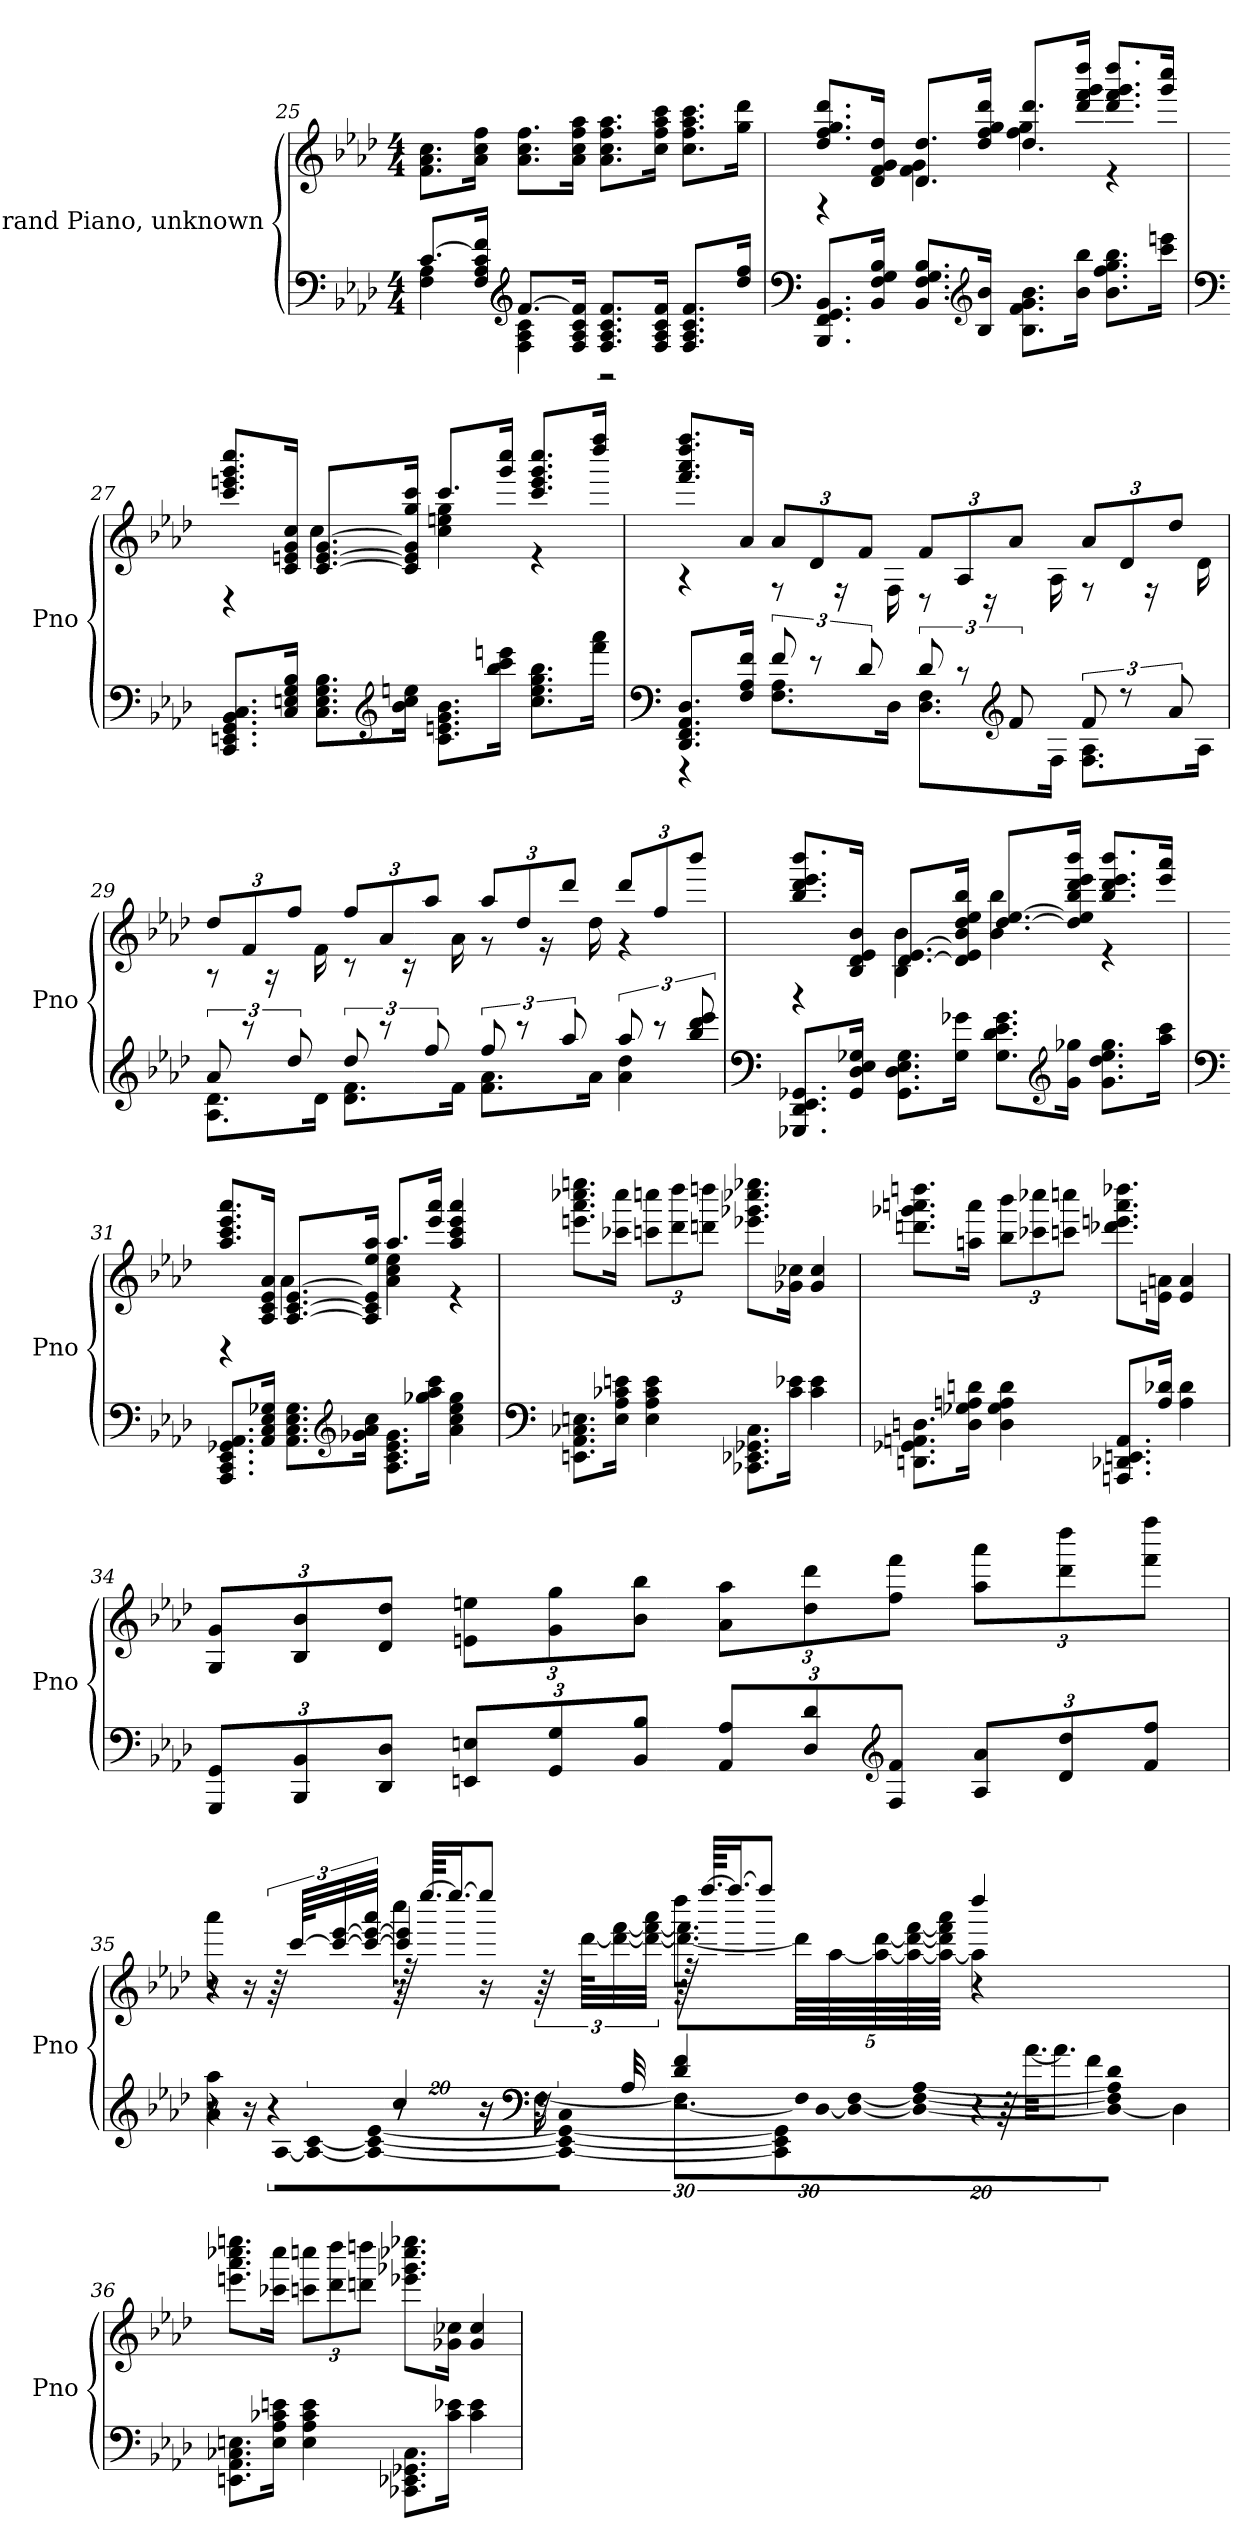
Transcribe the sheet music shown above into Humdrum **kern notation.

**kern	**kern
*part1	*part1
*staff2	*staff1
*I"Grand Piano, unknown	*
*I'Pno	*
!!LO:LB:g=z
*clefF4	*clefG2
*k[b-e-a-d-]	*k[b-e-a-d-]
*M4/4	*M4/4
=25	=25
*^	*
[8.c/L	4F\ 4A-\	8.f\ 8.a-\ 8.cc\L
16F/ 16A-/ 16c/] 16f/Jk	.	16a-\ 16cc\ 16ff\Jk
*clefG2	*	*
[8.f/L	4F\ 4A-\ 4c\	8.a-\ 8.cc\ 8.ff\L
16F/ 16A-/ 16c/ 16f/]Jk	.	16a-\ 16cc\ 16ff\ 16aa-\Jk
8.F/ 8.A-/ 8.c/ 8.f/L	2r	8.a-\ 8.cc\ 8.ff\ 8.aa-\L
16F/ 16A-/ 16c/ 16f/Jk	.	16cc\ 16ff\ 16aa-\ 16ccc\Jk
8.F/ 8.A-/ 8.c/ 8.f/L	.	8.cc\ 8.ff\ 8.aa-\ 8.ccc\L
16dd-/ 16ff/Jk	.	16gg\ 16ddd-\Jk
*v	*v	*
=26	=26
*clefF4	*
*	*^
8.BBB-/ 8.FF/ 8.GG/ 8.BB-/L	8.dd-/ 8.ff/ 8.gg/ 8.ddd-/L	4r
16BB-/ 16F/ 16G/ 16B-/Jk	16d-/ 16f/ 16g/ 16dd-/Jk	.
8.BB-/ 8.F/ 8.G/ 8.B-/L	8.d-/ 8.dd-/L	4f\ 4g\
*clefG2	*	*
16B-/ 16b-/Jk	16dd-/ 16ff/ 16gg/ 16ddd-/Jk	.
8.B-\ 8.f\ 8.g\ 8.b-\L	8.dd-/ 8.ddd-/L	4ff\ 4gg\
16b-\ 16bb-\Jk	16ddd-/ 16fff/ 16ggg/ 16dddd-/Jk	.
8.b-\ 8.ff\ 8.gg\ 8.bb-\L	8.ddd-/ 8.fff/ 8.ggg/ 8.dddd-/L	4r
16ccc\ 16eeen\Jk	16ggg/ 16cccc/Jk	.
!!LO:PB:g=z	!!
=27	=27	=27
*clefF4	*	*
8.CC/ 8.EEn/ 8.GG/ 8.BB-/ 8.C/L	8.ccc/ 8.eeen/ 8.ggg/ 8.cccc/L	4r
16C/ 16En/ 16G/ 16B-/Jk	16c/ 16en/ 16g/ 16cc/Jk	.
8.C\ 8.E\ 8.G\ 8.B-\L	[8.c/ [8.e/ [8.g/L	4cc\
*clefG2	*	*
16b-\ 16cc\ 16een\Jk	16c/] 16e/] 16g/] 16gg/ 16ccc/Jk	.
8.c\ 8.en\ 8.g\ 8.b-\L	8.ccc/L	4cc\ 4een\ 4gg\
16bb-\ 16ccc\ 16eeen\Jk	16ggg/ 16cccc/Jk	.
8.cc\ 8.ee\ 8.gg\ 8.bb-\L	8.ccc/ 8.eee/ 8.ggg/ 8.cccc/L	4r
16fff\ 16aaa-\Jk	16dddd-/ 16ffff/Jk	.
=28	=28	=28
*clefF4	*	*
*^	*	*
8.DD-/ 8.FF/ 8.AA-/ 8.D-/L	4r	8.fff/ 8.aaa-/ 8.dddd-/ 8.ffff/L	4r
16F/ 16A-/ 16f/Jk	.	16a-/Jk	.
*	*	*Xbrackettup	*
12f/	8.F\ 8.A-\L	12a-/L	8r
12r	.	12d-/	.
.	.	.	16r
12d-/	.	12f/J	.
.	16D-\Jk	.	16F\
12d-/	8.D-\ 8.F\L	12f/L	8r
12r	.	12A-/	.
.	.	.	16r
*clefG2	*	*	*
12f/	.	12a-/J	.
.	16F\Jk	.	16A-\
12f/	8.F\ 8.A-\L	12a-/L	8r
12r	.	12d-/	.
.	.	.	16r
12a-/	.	12dd-/J	.
.	16A-\Jk	.	16d-\
!!LO:LB:g=z	!!
=29	=29	=29	=29
12a-/	8.A-\ 8.d-\L	12dd-/L	8r
12r	.	12f/	.
.	.	.	16r
12dd-/	.	12ff/J	.
.	16d-\Jk	.	16f\
12dd-/	8.d-\ 8.f\L	12ff/L	8r
12r	.	12a-/	.
.	.	.	16r
12ff/	.	12aa-/J	.
.	16f\Jk	.	16a-\
12ff/	8.f\ 8.a-\L	12aa-/L	8r
12r	.	12dd-/	.
.	.	.	16r
12aa-/	.	12ddd-/J	.
.	16a-\Jk	.	16dd-\
12aa-/	4a-\ 4dd-\	12ddd-/L	4r
12r	.	12ff/	.
12bb-/ 12ddd-/ 12eee-/	.	12bbb-/J	.
*v	*v	*	*
=30	=30	=30
*clefF4	*	*
8.GGG-X/ 8.DD-/ 8.EE-/ 8.GG-X/L	8.bb-/ 8.ddd-/ 8.eee-/ 8.bbb-/L	4r
16GG-/ 16D-/ 16E-/ 16G-X/Jk	16B-/ 16d-/ 16e-/ 16b-/Jk	.
8.GG-\ 8.D-\ 8.E-\ 8.G-\L	[8.d-/ [8.e-/L	4B-\ 4b-\
16G-\ 16g-X\Jk	16d-/] 16e-/] 16b-/ 16dd-/ 16ee-/ 16bb-/Jk	.
8.G-\ 8.d-\ 8.e-\ 8.g-\L	[8.dd-/ [8.ee-/L	4b-\ 4bb-\
*clefG2	*	*
16g-\ 16gg-X\Jk	16dd-/] 16ee-/] 16bb-/ 16ddd-/ 16eee-/ 16bbb-/Jk	.
8.g-\ 8.dd-\ 8.ee-\ 8.gg-\L	8.bb-/ 8.ddd-/ 8.eee-/ 8.bbb-/L	4r
16aa-\ 16ccc\Jk	16eee-/ 16aaa-/Jk	.
!!LO:LB:g=z	!!
=31	=31	=31
*clefF4	*	*
8.AAA-/ 8.CC/ 8.EE-/ 8.GG-X/ 8.AA-/L	8.aa-/ 8.ccc/ 8.eee-/ 8.aaa-/L	4r
16AA-/ 16C/ 16E-/ 16G-X/Jk	16A-/ 16c/ 16e-/ 16a-/Jk	.
8.AA-\ 8.C\ 8.E-\ 8.G-\L	[8.A-/ [8.c/ [8.e-/L	4a-\
*clefG2	*	*
16g-X\ 16a-\ 16cc\Jk	16A-/] 16c/] 16e-/] 16ee-/ 16aa-/Jk	.
8.A-\ 8.c\ 8.e-\ 8.g-\L	8.aa-/L	4a-\ 4cc\ 4ee-\
16gg-X\ 16aa-\ 16ccc\Jk	16eee-/ 16aaa-/Jk	.
4a-\ 4cc\ 4ee-\ 4gg-\	4aa-/ 4ccc/ 4eee-/ 4aaa-/	4r
*	*v	*v
=32	=32
*clefF4	*
8.EEn\ 8.AA-\ 8.C-X\ 8.En\L	8.eeen\ 8.aaa-\ 8.cccc-X\ 8.eeeen\L
16E\ 16A-\ 16c-X\ 16en\Jk	16ccc-X\ 16cccc-\Jk
4E\ 4A-\ 4c-\ 4e\	12cccn\ 12ccccn\L
.	12ddd-\ 12dddd-\
.	12dddn\ 12ddddn\J
8.CC-X\ 8.EE-X\ 8.GG-X\ 8.C-\L	8.eee-X\ 8.ggg-X\ 8.cccc-X\ 8.eeee-X\L
16c-\ 16e-X\Jk	16g-X\ 16cc-X\Jk
4c-\ 4e-\	4g-/ 4cc-/
!!LO:LB:g=z
=33	=33
8.DDn\ 8.GG-X\ 8.AAn\ 8.Dn\L	8.dddn\ 8.ggg-X\ 8.aaan\ 8.ddddn\L
16D\ 16G-X\ 16An\ 16dn\Jk	16aan\ 16aaa\Jk
4D\ 4G-\ 4A\ 4d\	12bb-\ 12bbb-\L
.	12ccc-X\ 12cccc-X\
.	12cccn\ 12ccccn\J
8.AAAn/ 8.DD-X/ 8.EEn/ 8.AA/L	8.ddd-X\ 8.eeen\ 8.aaa\ 8.dddd-X\L
16A/ 16d-X/Jk	16en\ 16an\Jk
4A\ 4d-\	4e/ 4a/
=34	=34
*Xbrackettup	*
12GGG/ 12GG/L	12G/ 12g/L
12BBB-/ 12BB-/	12B-/ 12b-/
12DD-/ 12D-/J	12d-/ 12dd-/J
12EEn/ 12En/L	12en\ 12een\L
12GG/ 12G/	12g\ 12gg\
12BB-/ 12B-/J	12b-\ 12bb-\J
12AA-/ 12A-/L	12a-\ 12aa-\L
12D-/ 12d-/	12dd-\ 12ddd-\
*clefG2	*
12F/ 12f/J	12ff\ 12fff\J
12A-/ 12a-/L	12aa-\ 12aaa-\L
12d-/ 12dd-/	12ddd-\ 12dddd-\
12f/ 12ff/J	12fff\ 12ffff\J
!!LO:PB:g=z
=35	=35
*^	*^
*	*^	*	*^
*	*	*^	*	*	*^
4r	8r	4r	4a-\ 4aa-\	4r	4r	8r	4aaa-\
.	16r	.	.	.	.	16r	.
*	*brackettup	*	*	*	*	*	*
!	!LO:N:vis=128	!	!	!	!	!	!
*	*	*	*	*	*	*brackettup	*
.	1920%17r	.	.	.	.	96r	.
!	!LO:N:vis=256	!	!	!	!	!	!
.	[1920%17A-\KLLLL	.	.	.	.	.	.
.	.	.	.	.	.	[96ccc/KLLL	.
!	!LO:N:vis=128%9	!	!	!	!	!	!
.	640%17A-\_ [640%17c\	.	.	.	.	.	.
.	.	.	.	.	.	48ccc/_ [48eee-/	.
.	.	.	.	.	.	48ccc/_ 48eee-/_ 48aaa-/JJJ	.
!	!LO:N:vis=256	!	!	!	!	!	!
.	1920%17A-\_ 1920%17c\_ [1920%17e-\L	.	.	.	.	.	.
!	!LO:N:vis=256	!	!	!	!	!	!
.	1920%17A-\_ 1920%17c\_ 1920%17e-\_ 1920%17a-\JJJJJ	.	.	.	.	.	.
.	4A-\] 4c\] 4e-\]	.	.	.	.	.	.
4cc/	.	8r	8r	128r	4cccc\	4ccc/] 4eee-/]	8r
.	.	.	.	[64.eeee-/KKLL	.	.	.
.	.	.	.	16.eeee-/J_	.	.	.
.	.	16r	16r	8eeee-/J]	.	.	16r
*clefF4	*	*	*	*	*	*	*
.	.	32r	[16F\	.	.	.	96r
.	.	.	.	.	.	.	[96ddd-\KLLL
.	.	.	.	.	.	.	48ddd-\_ [48fff\
.	.	32A-/	.	.	.	.	.
.	.	.	.	.	.	.	48ddd-\_ 48fff\_ 48aaa-\JJJ
.	64r	.	.	.	.	.	.
2r	.	4d-/ 4f/	8.F\L_	2r	4dddd-\	128r	8.ddd-\_ 8.fff\]L
.	.	.	.	.	.	[64.ffff/KKLL	.
.	[32.a-\KKL	.	.	.	.	.	.
.	.	.	.	.	.	16.ffff/J_	.
.	8.a-\J]	.	.	.	.	.	.
.	.	.	.	.	.	8ffff/J]	.
*	*	*	*Xbrackettup	*	*	*	*
!	!	!	!LO:N:vis=256	!	!	!	!
*	*	*	*	*	*	*	*Xbrackettup
.	.	.	1920%17F\LLLL]	.	.	.	80ddd-\LLL]
!	!	!	!LO:N:vis=256	!	!	!	!
.	.	.	[1920%17D-\J	.	.	.	.
.	.	.	.	.	.	.	[80aa-\
!	!	!	!LO:N:vis=128%9	!	!	!	!
.	.	.	640%17D-\_ [640%17F\	.	.	.	.
.	.	.	.	.	.	.	80aa-\_ [80ddd-\
.	.	.	.	.	.	.	80aa-\_ 80ddd-\_ [80fff\
!	!	!	!LO:N:vis=256	!	!	!	!
.	.	.	1920%17D-\_ 1920%17F\_ [1920%17A-\L	.	.	.	.
.	.	.	.	.	.	.	80aa-\_ 80ddd-\] 80fff\] 80aaa-\JJJJ
!	!	!	!LO:N:vis=256	!	!	!	!
.	.	.	1920%17D-\_ 1920%17F\] 1920%17A-\] 1920%17d-\JJJJJ	.	.	.	.
.	4f\	.	4D-\]	.	.	.	.
.	.	4r	.	.	4r	4dddd-/	4aa-\]
.	1920ryy	.	1920ryy	.	.	.	.
*v	*v	*v	*v	*	*	*	*
*	*v	*v	*v	*v
!!LO:LB:g=z
=36	=36
8.EEn\ 8.AA-\ 8.C-X\ 8.En\L	8.eeen\ 8.aaa-\ 8.cccc-X\ 8.eeeen\L
16E\ 16A-\ 16c-X\ 16en\Jk	16ccc-X\ 16cccc-\Jk
4E\ 4A-\ 4c-\ 4e\	12cccn\ 12ccccn\L
.	12ddd-\ 12dddd-\
.	12dddn\ 12ddddn\J
8.CC-X\ 8.EE-X\ 8.GG-X\ 8.C-\L	8.eee-X\ 8.ggg-X\ 8.cccc-X\ 8.eeee-X\L
16c-\ 16e-X\Jk	16g-X\ 16cc-X\Jk
4c-\ 4e-\	4g-/ 4cc-/
=	=
*-	*-
